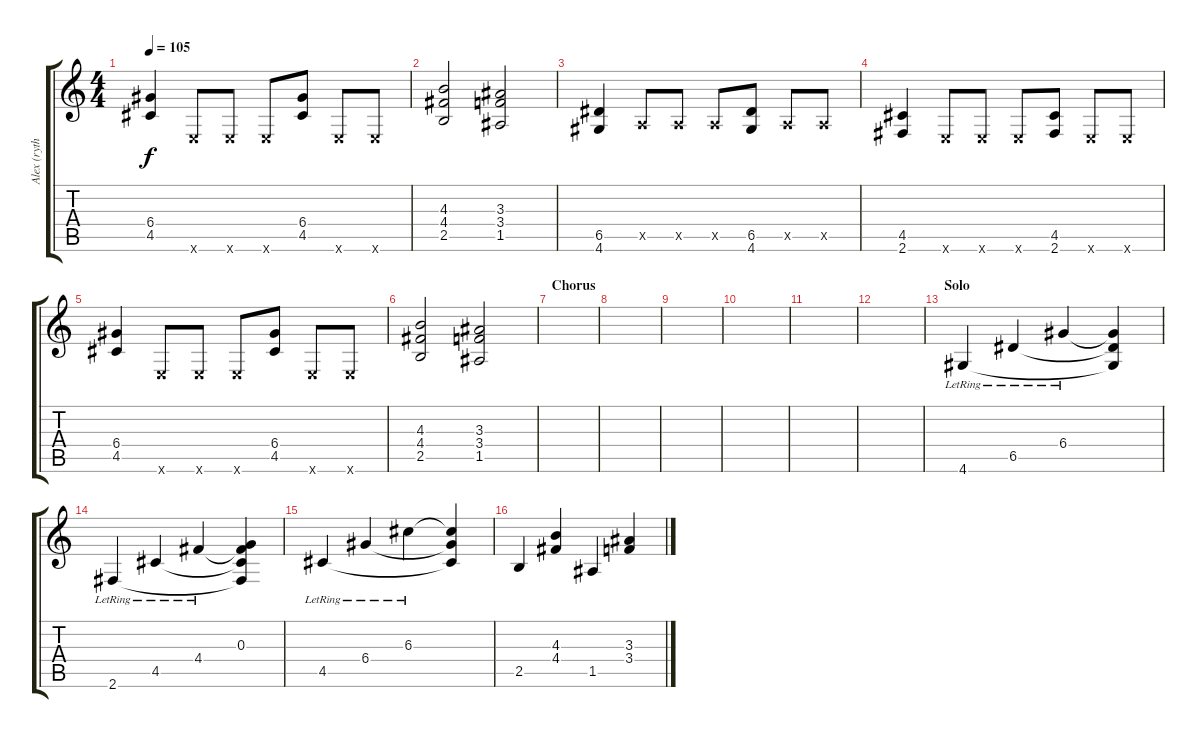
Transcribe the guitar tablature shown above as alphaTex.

\track ("Alex (rythm guitar)" "Alex (ryth") {instrument electricguitarclean}
\staff {score tabs}
\tuning (E4 B3 G3 D3 A2 E2) {hide}
\ts (4 4)
\tempo 105
\clef g2
\ks c
(6.4 4.5).4{dy f} 0.6{x}.8 0.6{x}.8 0.6{x}.8 (6.4 4.5).8 0.6{x}.8 0.6{x}.8 |
(4.3 4.4 2.5).2 (3.3 3.4 1.5).2 |
(6.5 4.6).4 0.5{x}.8 0.5{x}.8 0.5{x}.8 (6.5 4.6).8 0.5{x}.8 0.5{x}.8 |
(4.5 2.6).4 0.6{x}.8 0.6{x}.8 0.6{x}.8 (4.5 2.6).8 0.6{x}.8 0.6{x}.8 |
(6.4 4.5).4 0.6{x}.8 0.6{x}.8 0.6{x}.8 (6.4 4.5).8 0.6{x}.8 0.6{x}.8 |
(4.3 4.4 2.5).2 (3.3 3.4 1.5).2 |
\section ("" "Chorus")
|
|
|
|
|
|
\section ("" "Solo")
4.6{lr}.4 6.5{lr}.4 6.4{lr}.4 (6.4{t} 6.5{t} 4.6{t}).4 |
2.6{lr}.4 4.5{lr}.4 4.4{lr}.4 (0.3 4.4{t} 4.5{t} 2.6{t}).4 |
4.5{lr}.4 6.4{lr}.4 6.3{lr}.4 (6.3{t} 6.4{t} 4.5{t}).4 |
2.5.4 (4.3 4.4).4 1.5.4 (3.3 3.4).4
